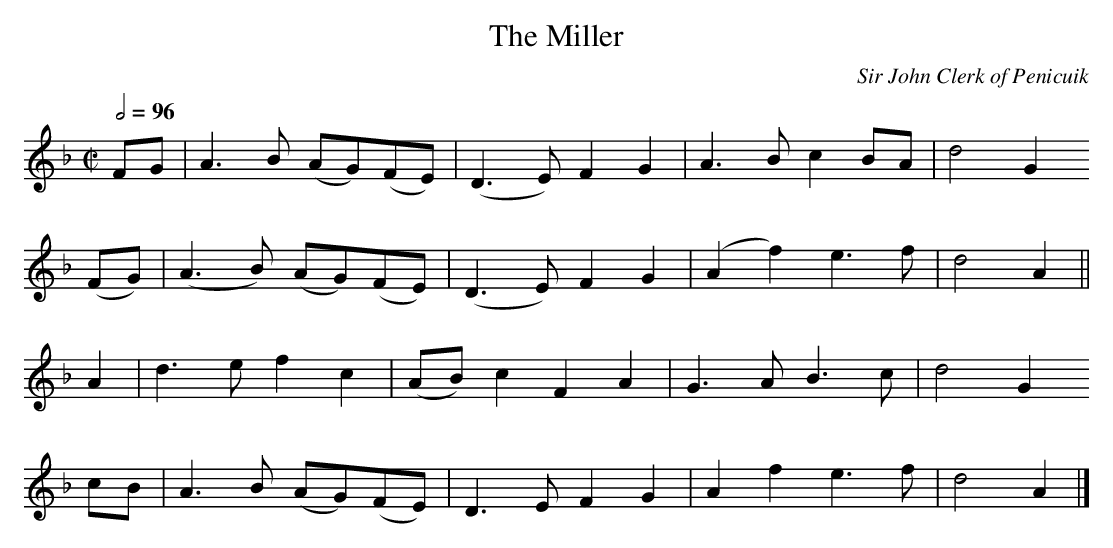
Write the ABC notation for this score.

X:1
T:The Miller
C:Sir John Clerk of Penicuik
M:C|
L:1/8
Q:1/2=96
K:D Minor
 FG | A3B  (AG)(FE)|(D3E)  F2G2| A3B   c2BA|d4 G2
(FG)|(A3B) (AG)(FE)|(D3E)  F2G2|(A2f2) e3 f|d4 A2||
 A2 | d3e   f2  c2 |(AB)c2 F2A2| G3A   B3 c|d4 G2
 cB | A3B  (AG)(FE)| D3E   F2G2| A2f2  e3 f|d4 A2|]
